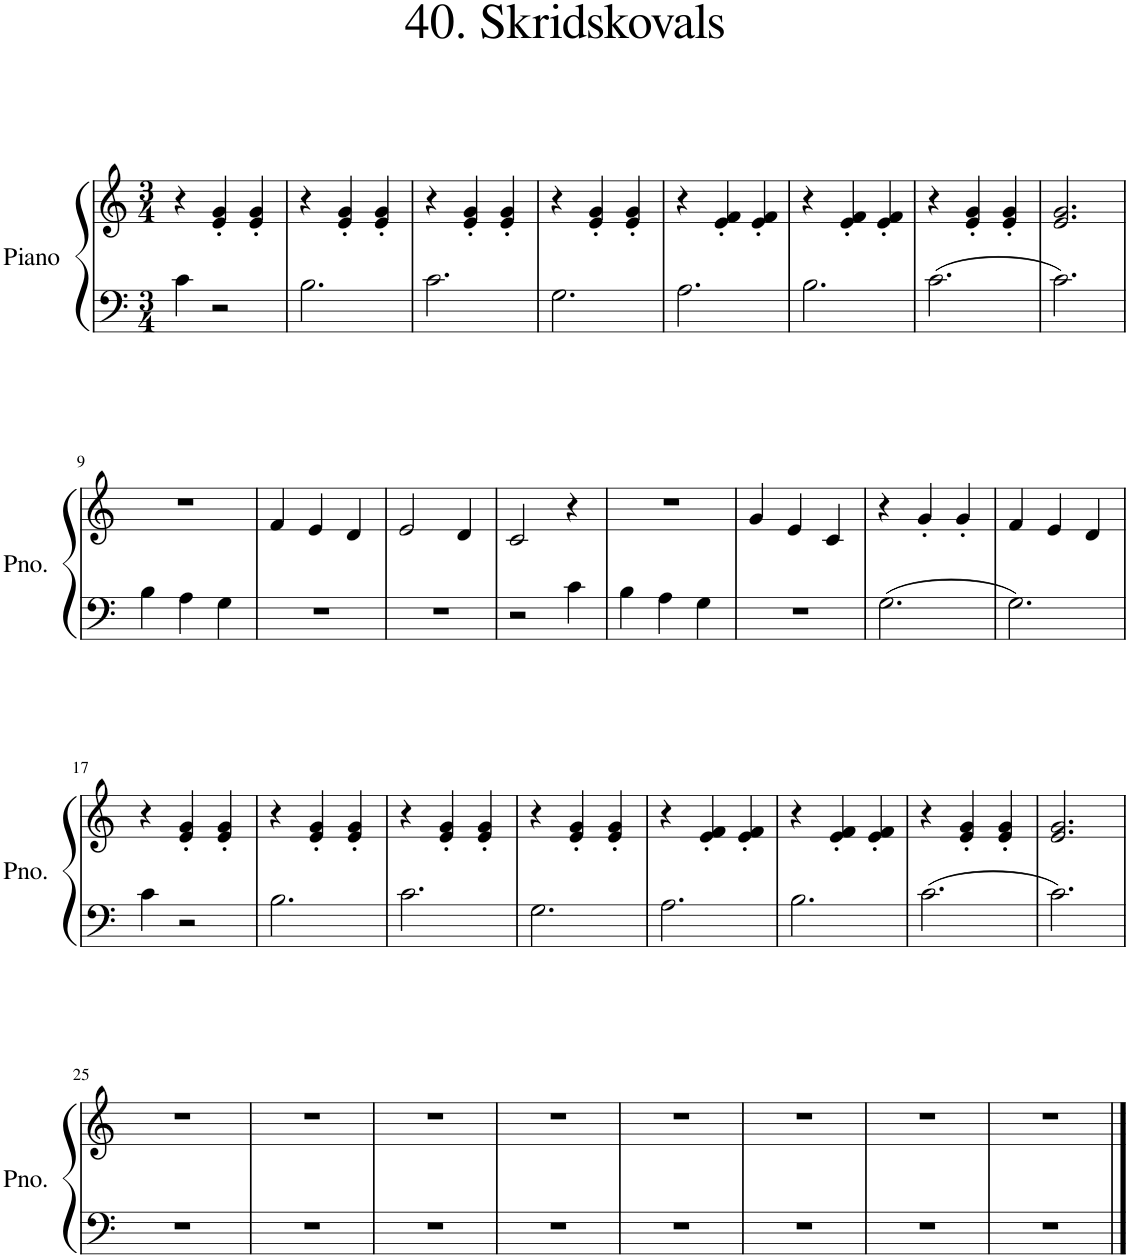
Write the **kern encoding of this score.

**kern	**kern
*part1	*part1
*staff2	*staff1
*I"Piano	*
*I'Pno.	*
*clefF4	*clefG2
*k[]	*k[]
*M3/4	*M3/4
=1	=1
4c\	4r
2r	4e/' 4g/'
.	4e/' 4g/'
=2	=2
2.B\	4r
.	4e/' 4g/'
.	4e/' 4g/'
=3	=3
2.c\	4r
.	4e/' 4g/'
.	4e/' 4g/'
=4	=4
2.G\	4r
.	4e/' 4g/'
.	4e/' 4g/'
=5	=5
2.A\	4r
.	4e/' 4f/'
.	4e/' 4f/'
=6	=6
2.B\	4r
.	4e/' 4f/'
.	4e/' 4f/'
=7	=7
2.c\	4r
.	4e/' 4g/'
.	4e/' 4g/'
=8	=8
2.c\	2.e/ 2.g/
!!LO:LB:g=z
=9	=9
4B\	2.r
4A\	.
4G\	.
=10	=10
2.r	4f/
.	4e/
.	4d/
=11	=11
2.r	2e/
.	4d/
=12	=12
2r	2c/
4c\	4r
=13	=13
4B\	2.r
4A\	.
4G\	.
=14	=14
2.r	4g/
.	4e/
.	4c/
=15	=15
2.G\	4r
.	4g'/
.	4g'/
=16	=16
2.G\	4f/
.	4e/
.	4d/
!!LO:LB:g=z
=17	=17
4c\	4r
2r	4e/' 4g/'
.	4e/' 4g/'
=18	=18
2.B\	4r
.	4e/' 4g/'
.	4e/' 4g/'
=19	=19
2.c\	4r
.	4e/' 4g/'
.	4e/' 4g/'
=20	=20
2.G\	4r
.	4e/' 4g/'
.	4e/' 4g/'
=21	=21
2.A\	4r
.	4e/' 4f/'
.	4e/' 4f/'
=22	=22
2.B\	4r
.	4e/' 4f/'
.	4e/' 4f/'
=23	=23
2.c\	4r
.	4e/' 4g/'
.	4e/' 4g/'
=24	=24
2.c\	2.e/ 2.g/
!!LO:LB:g=z
=25	=25
2.r	2.r
=26	=26
2.r	2.r
=27	=27
2.r	2.r
=28	=28
2.r	2.r
=29	=29
2.r	2.r
=30	=30
2.r	2.r
=31	=31
2.r	2.r
=32	=32
2.r	2.r
==	==
*-	*-
